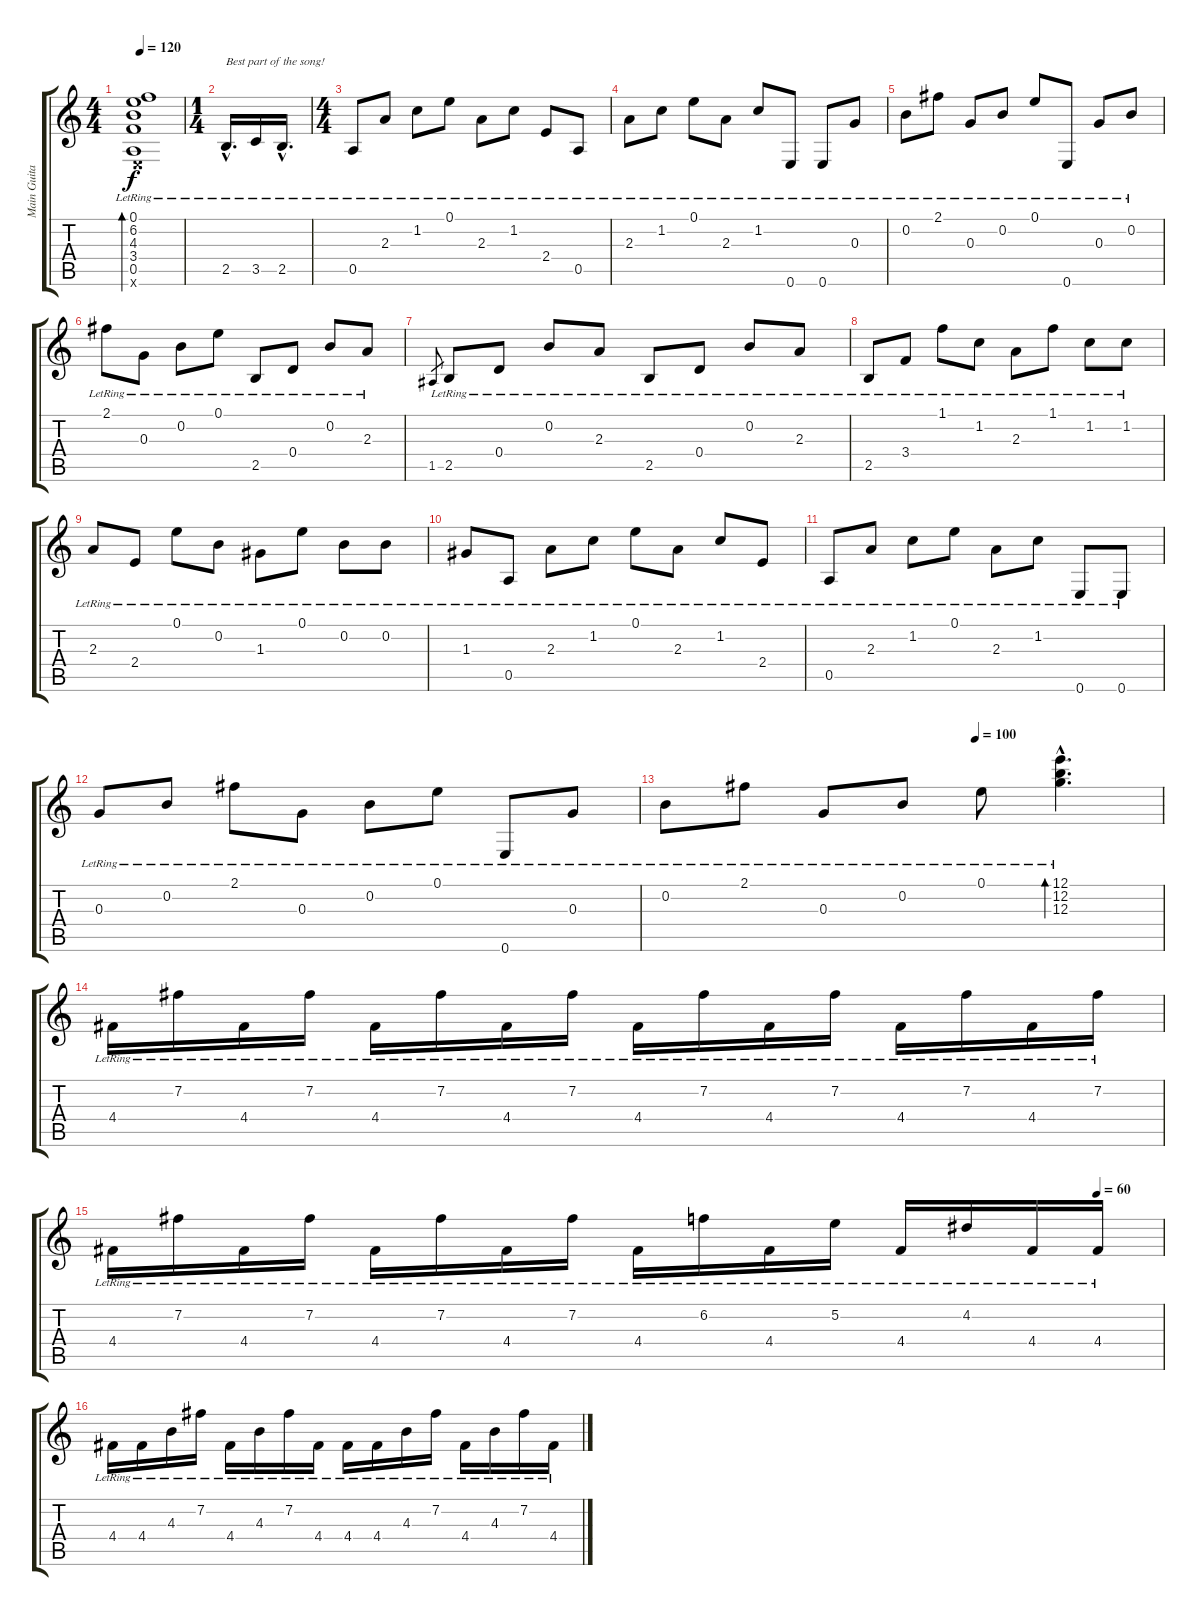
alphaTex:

\track ("Main Guitar" "Main Guita") {instrument acousticguitarsteel}
\staff {score tabs}
\tuning (E4 B3 G3 D3 A2 E2) {hide}
\ts (4 4)
\tempo 120
\clef g2
\ks c
(0.1{lr} 6.2{lr} 4.3{lr} 3.4{lr} 0.5{lr} 0.6{x}).1{bd 480 dy f} |
\ts (1 4)
2.5{hac lr}.16{d txt "Best part of the song!"} 3.5{lr}.16 2.5{hac lr}.16{d} |
\ts (4 4)
0.5{lr}.8 2.3{lr}.8 1.2{lr}.8 0.1{lr}.8 2.3{lr}.8 1.2{lr}.8 2.4{lr}.8 0.5{lr}.8 |
2.3{lr}.8 1.2{lr}.8 0.1{lr}.8 2.3{lr}.8 1.2{lr}.8 0.6{lr}.8 0.6{lr}.8 0.3{lr}.8 |
0.2{lr}.8 2.1{lr}.8 0.3{lr}.8 0.2{lr}.8 0.1{lr}.8 0.6{lr}.8 0.3{lr}.8 0.2{lr}.8 |
2.1{lr}.8 0.3{lr}.8 0.2{lr}.8 0.1{lr}.8 2.5{lr}.8 0.4{lr}.8 0.2{lr}.8 2.3{lr}.8 |
1.5.8{gr} 2.5{lr}.8 0.4{lr}.8 0.2{lr}.8 2.3{lr}.8 2.5{lr}.8 0.4{lr}.8 0.2{lr}.8 2.3{lr}.8 |
2.5{lr}.8 3.4{lr}.8 1.1{lr}.8 1.2{lr}.8 2.3{lr}.8 1.1{lr}.8 1.2{lr}.8 1.2{lr}.8 |
2.3{lr}.8 2.4{lr}.8 0.1{lr}.8 0.2{lr}.8 1.3{lr}.8 0.1{lr}.8 0.2{lr}.8 0.2{lr}.8 |
1.3{lr}.8 0.5{lr}.8 2.3{lr}.8 1.2{lr}.8 0.1{lr}.8 2.3{lr}.8 1.2{lr}.8 2.4{lr}.8 |
0.5{lr}.8 2.3{lr}.8 1.2{lr}.8 0.1{lr}.8 2.3{lr}.8 1.2{lr}.8 0.6{lr}.8 0.6{lr}.8 |
0.3{lr}.8 0.2{lr}.8 2.1{lr}.8 0.3{lr}.8 0.2{lr}.8 0.1{lr}.8 0.6{lr}.8 0.3{lr}.8 |
\tempo (100 0.625)
0.2{lr}.8 2.1{lr}.8 0.3{lr}.8 0.2{lr}.8 0.1{lr}.8 (12.1{hac lr} 12.2{hac lr} 12.3{hac lr}).4{d bd 480} |
4.4{lr}.16{volume 8} 7.2{lr}.16{volume 5} 4.4{lr}.16 7.2{lr}.16 4.4{lr}.16{volume 9} 7.2{lr}.16{volume 6} 4.4{lr}.16 7.2{lr}.16 4.4{lr}.16{volume 10} 7.2{lr}.16{volume 7} 4.4{lr}.16 7.2{lr}.16 4.4{lr}.16{volume 11} 7.2{lr}.16{volume 8} 4.4{lr}.16 7.2{lr}.16{volume 12} |
\tempo (60 0.9375)
4.4{lr}.16{volume 9} 7.2{lr}.16{volume 13} 4.4{lr}.16{volume 10} 7.2{lr}.16{volume 13} 4.4{lr}.16{volume 10} 7.2{lr}.16{volume 13} 4.4{lr}.16{volume 10} 7.2{lr}.16{volume 14} 4.4{lr}.16{volume 11} 6.2{lr}.16{volume 15} 4.4{lr}.16{volume 12} 5.2{lr}.16{volume 16} 4.4{lr}.16{volume 13} 4.2{lr}.16{volume 13} 4.4{lr}.16{volume 14} 4.4{lr}.16{volume 15} |
4.4{lr}.16{volume 10} 4.4{lr}.16 4.3{lr}.16 7.2{lr}.16 4.4{lr}.16 4.3{lr}.16 7.2{lr}.16 4.4{lr}.16 4.4{lr}.16 4.4{lr}.16 4.3{lr}.16 7.2{lr}.16 4.4{lr}.16 4.3{lr}.16 7.2{lr}.16 4.4{lr}.16
